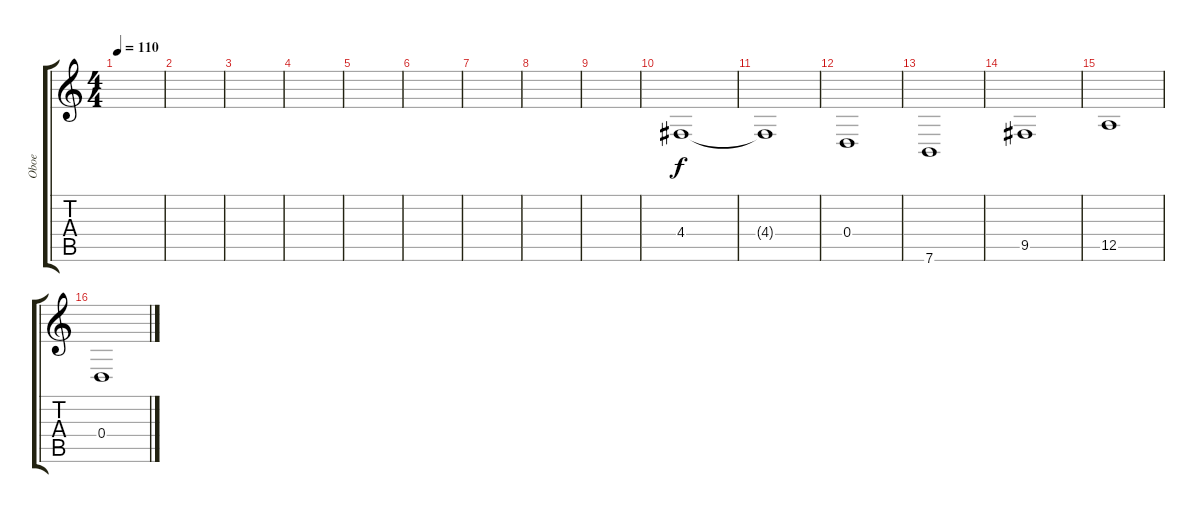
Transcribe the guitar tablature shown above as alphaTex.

\track ("Oboe" "Oboe") {instrument oboe}
\staff {score tabs}
\tuning (E4 B3 G3 D3 A2 E2) {hide}
\ts (4 4)
\tempo 110
\clef g2
\ks c
|
|
|
|
|
|
|
|
|
4.4.1 |
4.4{t}.1 |
0.4.1 |
7.6.1 |
9.5.1 |
12.5.1 |
0.4.1
